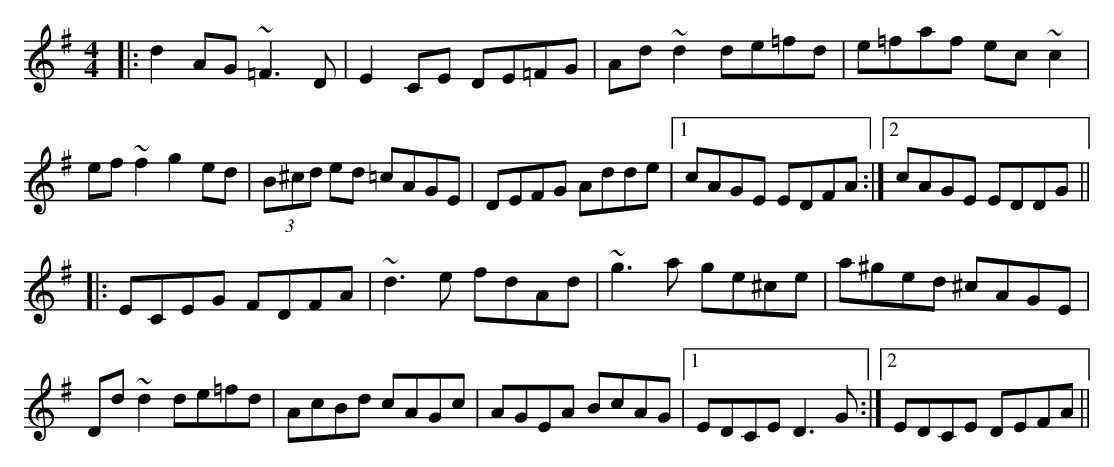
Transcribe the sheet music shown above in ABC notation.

X:1
M:4/4
K:Dmix
|:d2AG ~=F3D|E2CE DE=FG|Ad~d2 de=fd|e=faf ec~c2|
ef~f2 g2ed|(3B^cd ed =cAGE|DEFG Adde|1 cAGE EDFA:|2 cAGE EDDG||
|:ECEG FDFA|~d3e fdAd|~g3a ge^ce|a^ged ^cAGE|
Dd~d2 de=fd|AcBd cAGc|AGEA BcAG|1 EDCE D3G:|2 EDCE DEFA||
